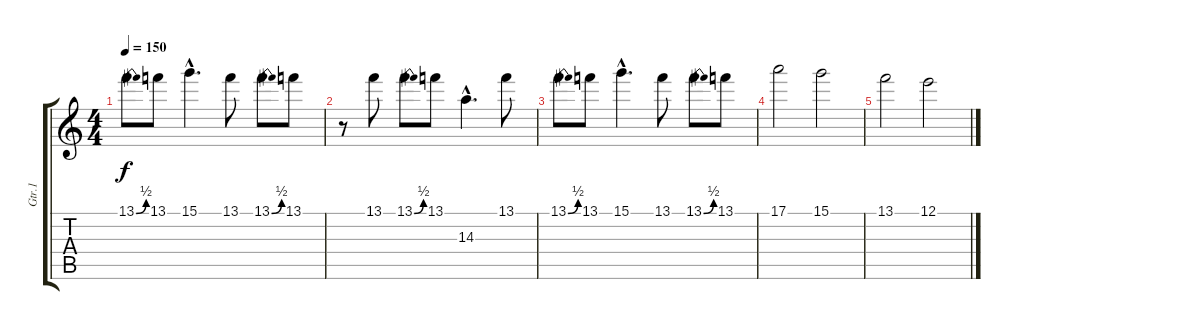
\track ("Gtr.1" "Gtr.1") {instrument distortionguitar}
\staff {score tabs}
\tuning (E4 B3 G3 D3 A2 E2) {hide}
\ts (4 4)
\tempo 150
\clef g2
\ks c
13.1{be (bend 0 0 60 2)}.8{dy f} 13.1.8 15.1{hac}.4{d} 13.1.8 13.1{be (bend 0 0 60 2)}.8 13.1.8 |
r.8{volume 0} 13.1.8 13.1{be (bend 0 0 60 2)}.8 13.1.8 14.3{hac}.4{d} 13.1.8 |
13.1{be (bend 0 0 60 2)}.8 13.1.8 15.1{hac}.4{d} 13.1.8 13.1{be (bend 0 0 60 2)}.8 13.1.8 |
17.1.2 15.1.2 |
13.1.2 12.1.2
